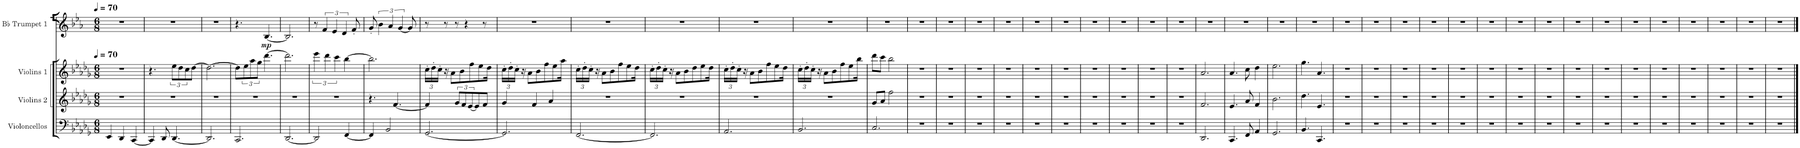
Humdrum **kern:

**kern	**kern	**kern	**kern	**dynam
*part4	*part3	*part2	*part1	*part1
*staff4	*staff3	*staff2	*staff1	*staff1
*I"Violoncellos	*I"Violins 2	*I"Violins 1	*I"Bb Trumpet 1	*
*I'Vcs.	*I'Vlns. 2	*I'Vlns. 1	*I'Bb Tpt. 1	*
*clefF4	*clefG2	*clefG2	*clefG2	*
*	*	*	*Trd1c2	*
*k[b-e-a-d-g-]	*k[b-e-a-d-g-]	*k[b-e-a-d-g-]	*k[b-e-a-]	*
*M6/8	*M6/8	*M6/8	*M6/8	*
*MM70	*MM70	*MM70	*MM70	*
=1	=1	=1	=1	=1
4EE-/	2.r	2.r	2.r	.
4DD-/	.	.	.	.
[4CC/	.	.	.	.
=2	=2	=2	=2	=2
4CC/]	2.r	4.r	2.r	.
8DD-/	.	.	.	.
[4.DD-/	.	12ee-\L	.	.
.	.	12dd-\	.	.
.	.	12cc\	.	.
.	.	[8dd-\J	.	.
=3	=3	=3	=3	=3
2.DD-/]	2.r	2.dd-\_	2.r	.
=4	=4	=4	=4	=4
2.CC/	2.r	8dd-\L]	4.r	.
.	.	12ee-\	.	.
.	.	12aa-\	.	.
.	.	12gg-\J	.	.
!	!	!	!	!LO:DY:b
.	.	[4.ddd-\	[4.B-/	mp
=5	=5	=5	=5	=5
[2.DD-/	2.r	2.ddd-\]	2.B-/]	.
=6	=6	=6	=6	=6
2DD-/]	2.r	6eee-\	8r	.
.	.	.	6f/	.
.	.	6ddd-\	.	.
.	.	.	6e-/	.
.	.	6ccc\	.	.
.	.	.	6d/	.
[4FF/	.	[4bb-\	.	.
.	.	.	8f'/	.
=7	=7	=7	=7	=7
4FF/]	4.r	2.bb-\]	8g'/	.
.	.	.	6b-\	.
2BB-/	.	.	.	.
.	.	.	6a-/	.
.	[4.f/	.	.	.
.	.	.	[6g/	.
.	.	.	8g/]	.
=8	=8	=8	=8	=8
*	*	*Xbrackettup	*	*
[2.GG-/	4f/]	24cc'\LL	8r	.
.	.	24dd-'\	.	.
.	.	24cc'\JJ	.	.
.	.	16r	8r	.
.	.	8a-\L	.	.
.	12g-/L	.	8r	.
.	.	8b-\	.	.
.	12f/	.	.	.
.	.	.	4r	.
.	[12e-/	.	.	.
.	.	8ff\	.	.
.	8e-/]	.	.	.
.	.	8ee-\	.	.
.	8f/J	.	8r	.
.	.	16dd-\Jk	.	.
=9	=9	=9	=9	=9
2.GG-/]	4g-/	24cc'\LL	2.r	.
.	.	24dd-'\	.	.
.	.	24cc'\JJ	.	.
.	.	16r	.	.
.	.	8a-\L	.	.
.	4f/	.	.	.
.	.	8b-\	.	.
.	.	8ff\	.	.
.	4a-/	.	.	.
.	.	8ee-\	.	.
.	.	16aa-\Jk	.	.
=10	=10	=10	=10	=10
[2.FF/	2.r	24cc'\LL	2.r	.
.	.	24dd-'\	.	.
.	.	24cc'\JJ	.	.
.	.	16r	.	.
.	.	8a-\L	.	.
.	.	8b-\	.	.
.	.	8ff\	.	.
.	.	8ee-\	.	.
.	.	16dd-\Jk	.	.
=11	=11	=11	=11	=11
2.FF/]	2.r	24cc'\LL	2.r	.
.	.	24dd-'\	.	.
.	.	24cc'\JJ	.	.
.	.	16r	.	.
.	.	8a-\L	.	.
.	.	8b-\	.	.
.	.	8dd-\	.	.
.	.	8ee-\	.	.
.	.	16dd-\Jk	.	.
=12	=12	=12	=12	=12
2.AA-/	2.r	24cc'\LL	2.r	.
.	.	24dd-'\	.	.
.	.	24cc'\JJ	.	.
.	.	16r	.	.
.	.	8a-\L	.	.
.	.	8b-\	.	.
.	.	8ff\	.	.
.	.	8ee-\	.	.
.	.	16dd-\Jk	.	.
=13	=13	=13	=13	=13
2.BB-/	2.r	24cc'\LL	2.r	.
.	.	24dd-'\	.	.
.	.	24cc'\JJ	.	.
.	.	16r	.	.
.	.	8a-\L	.	.
.	.	8b-\	.	.
.	.	8ff\	.	.
.	.	8ee-\	.	.
.	.	16bb-\Jk	.	.
=14	=14	=14	=14	=14
2.C/	8g-/L	8ddd-\L	2.r	.
.	8a-/J	8ccc\J	.	.
.	2ff\	2bb-\	.	.
=15	=15	=15	=15	=15
2.r	2.r	2.r	2.r	.
=16	=16	=16	=16	=16
2.r	2.r	2.r	2.r	.
=17	=17	=17	=17	=17
2.r	2.r	2.r	2.r	.
=18	=18	=18	=18	=18
2.r	2.r	2.r	2.r	.
=19	=19	=19	=19	=19
2.r	2.r	2.r	2.r	.
=20	=20	=20	=20	=20
2.r	2.r	2.r	2.r	.
=21	=21	=21	=21	=21
2.r	2.r	2.r	2.r	.
=22	=22	=22	=22	=22
2.r	2.r	2.r	2.r	.
=23	=23	=23	=23	=23
2.r	2.r	2.r	2.r	.
=24	=24	=24	=24	=24
2.r	2.r	2.r	2.r	.
=25	=25	=25	=25	=25
2.DD-/	2.f/	2.a-/	2.r	.
=26	=26	=26	=26	=26
4.CC/	4.e-/	4.a-/	2.r	.
8FF/	8a-/	8cc\	.	.
4AA-/	4f/	4dd-\	.	.
=27	=27	=27	=27	=27
2.GG-/	2.b-\	2.ee-\	2.r	.
=28	=28	=28	=28	=28
4.BB-/	4.dd-\	4.gg-\	2.r	.
4.CC/	4.e-/	4.a-/	.	.
=29	=29	=29	=29	=29
2.r	2.r	2.r	2.r	.
=30	=30	=30	=30	=30
2.r	2.r	2.r	2.r	.
=31	=31	=31	=31	=31
2.r	2.r	2.r	2.r	.
=32	=32	=32	=32	=32
2.r	2.r	2.r	2.r	.
=33	=33	=33	=33	=33
2.r	2.r	2.r	2.r	.
=34	=34	=34	=34	=34
2.r	2.r	2.r	2.r	.
=35	=35	=35	=35	=35
2.r	2.r	2.r	2.r	.
=36	=36	=36	=36	=36
2.r	2.r	2.r	2.r	.
=37	=37	=37	=37	=37
2.r	2.r	2.r	2.r	.
=38	=38	=38	=38	=38
2.r	2.r	2.r	2.r	.
=39	=39	=39	=39	=39
2.r	2.r	2.r	2.r	.
=40	=40	=40	=40	=40
2.r	2.r	2.r	2.r	.
=41	=41	=41	=41	=41
2.r	2.r	2.r	2.r	.
=42	=42	=42	=42	=42
2.r	2.r	2.r	2.r	.
=43	=43	=43	=43	=43
2.r	2.r	2.r	2.r	.
=44	=44	=44	=44	=44
2.r	2.r	2.r	2.r	.
==	==	==	==	==
*-	*-	*-	*-	*-
